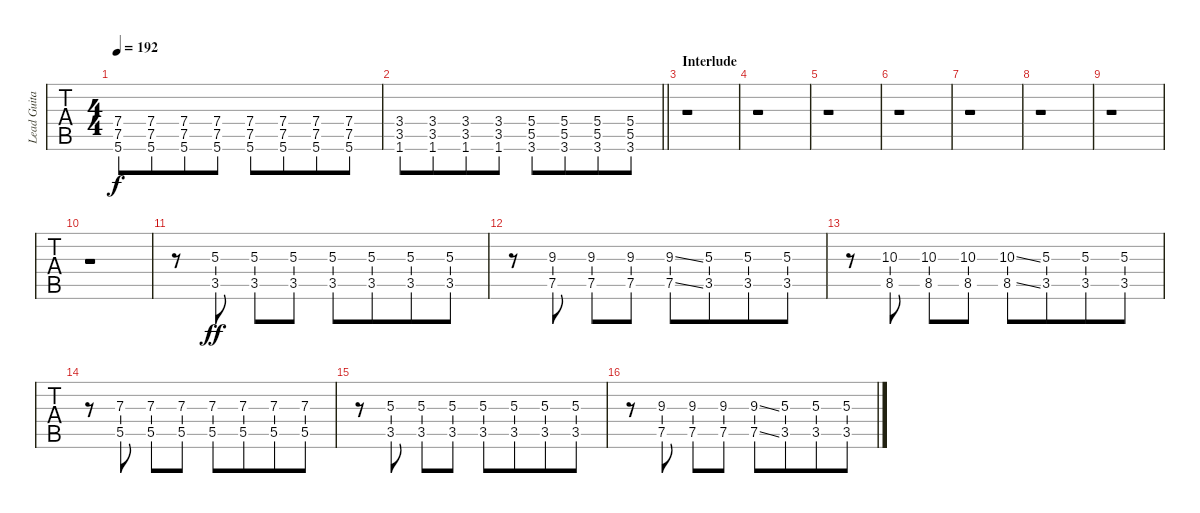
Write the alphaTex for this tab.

\track ("Lead Guitar" "Lead Guita") {instrument distortionguitar}
\staff {tabs}
\tuning (E4 B3 G3 D3 A2 E2) {hide}
\ts (4 4)
\tempo 192
\clef g2
\ks c
(7.4 7.5 5.6).8{dy f} (7.4 7.5 5.6).8{beam merge} (7.4 7.5 5.6).8 (7.4 7.5 5.6).8 (7.4 7.5 5.6).8 (7.4 7.5 5.6).8{beam merge} (7.4 7.5 5.6).8 (7.4 7.5 5.6).8 |
\barLineRight lightlight
(3.4 3.5 1.6).8 (3.4 3.5 1.6).8{beam merge} (3.4 3.5 1.6).8 (3.4 3.5 1.6).8 (5.4 5.5 3.6).8 (5.4 5.5 3.6).8{beam merge} (5.4 5.5 3.6).8 (5.4 5.5 3.6).8 |
\section ("" "Interlude")
r.1 |
r.1 |
r.1 |
r.1 |
r.1 |
r.1 |
r.1 |
r.1 |
r.8 (5.3 3.5).8{dy ff} (5.3 3.5).8 (5.3 3.5).8 (5.3 3.5).8 (5.3 3.5).8{beam merge} (5.3 3.5).8 (5.3 3.5).8 |
r.8 (9.3 7.5).8{beam Up} (9.3 7.5).8{beam Up} (9.3 7.5).8{beam Up} (9.3{ss} 7.5{ss}).8 (5.3 3.5).8{beam merge} (5.3 3.5).8 (5.3 3.5).8 |
r.8 (10.3 8.5).8{beam Up} (10.3 8.5).8{beam Up} (10.3 8.5).8{beam Up} (10.3{ss} 8.5{ss}).8 (5.3 3.5).8{beam merge} (5.3 3.5).8 (5.3 3.5).8 |
r.8 (7.3 5.5).8 (7.3 5.5).8 (7.3 5.5).8 (7.3 5.5).8 (7.3 5.5).8{beam merge} (7.3 5.5).8 (7.3 5.5).8 |
r.8 (5.3 3.5).8 (5.3 3.5).8 (5.3 3.5).8 (5.3 3.5).8 (5.3 3.5).8{beam merge} (5.3 3.5).8 (5.3 3.5).8 |
r.8 (9.3 7.5).8{beam Up} (9.3 7.5).8{beam Up} (9.3 7.5).8{beam Up} (9.3{ss} 7.5{ss}).8 (5.3 3.5).8{beam merge} (5.3 3.5).8 (5.3 3.5).8
